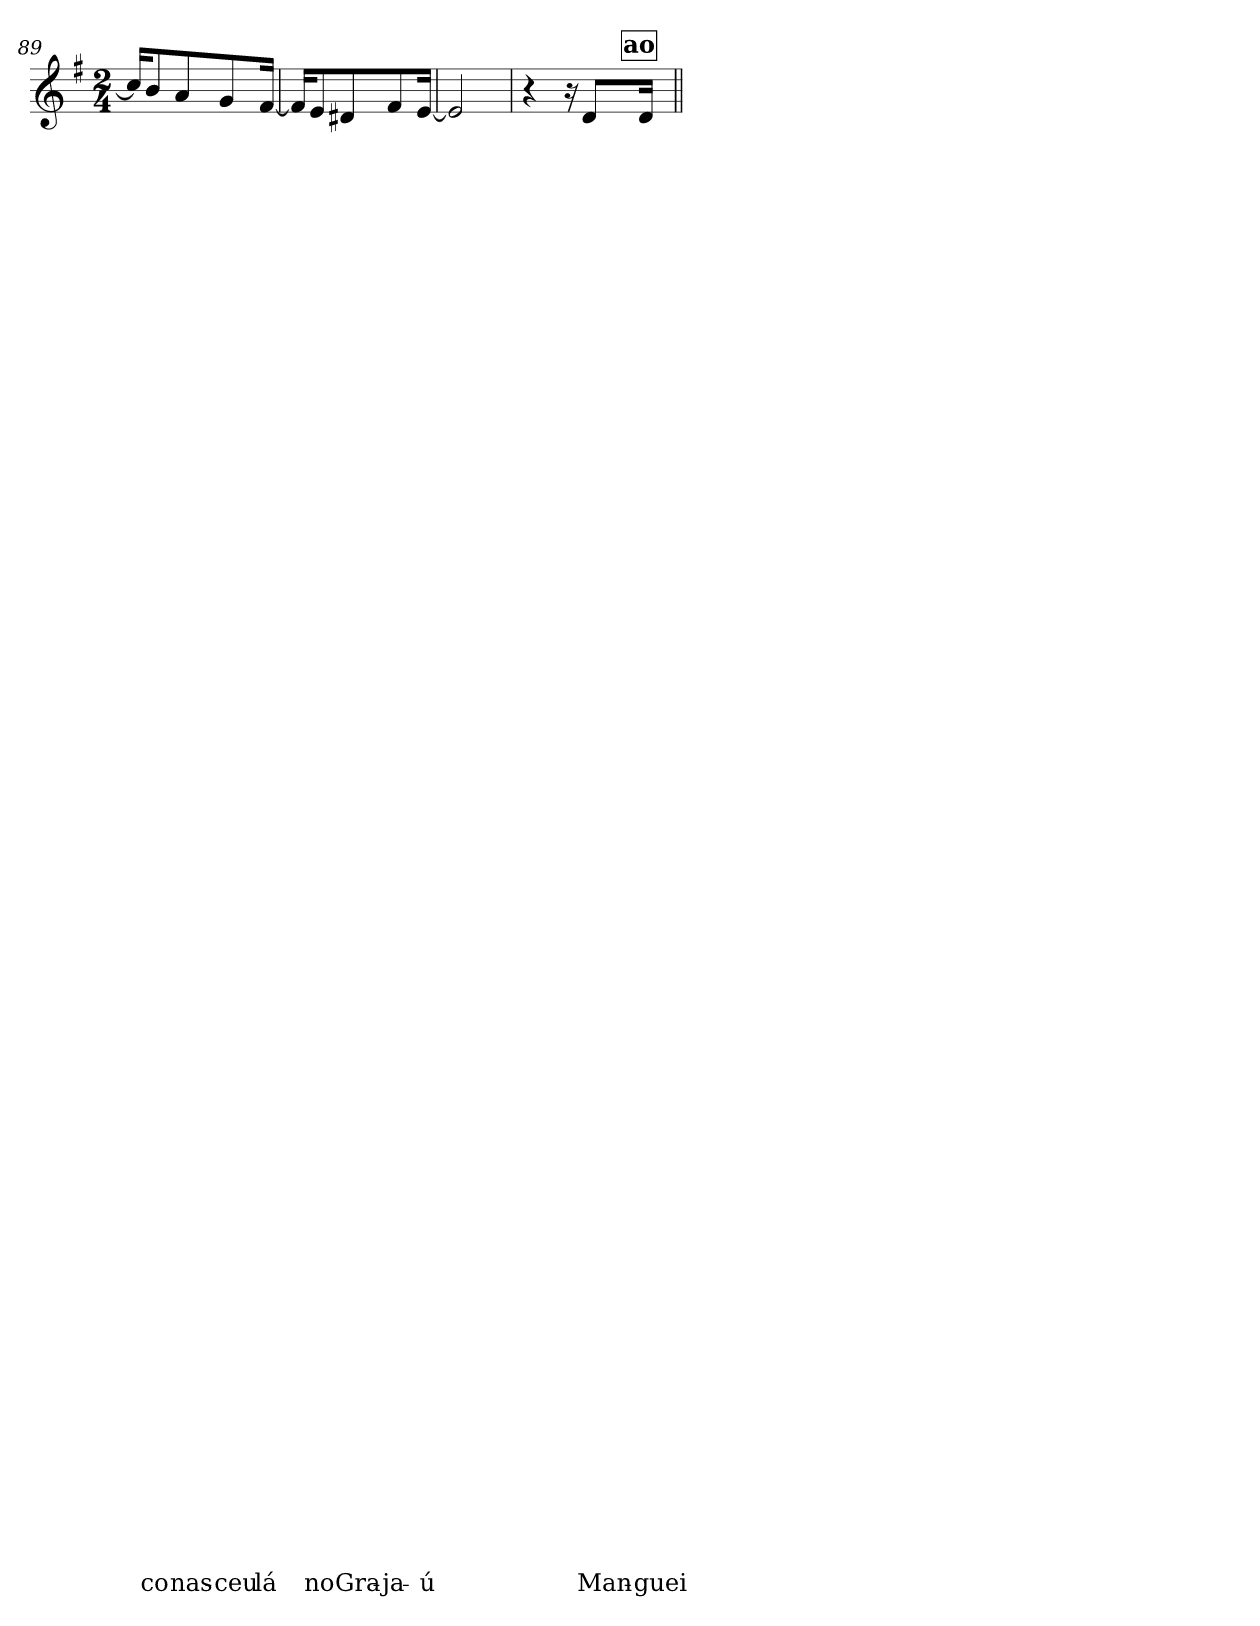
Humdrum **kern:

**kern	**text	**text	**text	**text	**text	**text	**text	**text	**text	**text	**text	**text	**text	**text	**text	**text	**text	**text	**text	**text	**text	**text	**text	**text	**text	**text	**text	**text	**text	**text	**text	**text	**text	**text	**text	**text	**text	**text	**text	**text	**text	**text	**text	**text	**text	**text	**text	**text	**text	**text	**text	**text	**text	**text	**text	**text	**text	**text	**text	**text	**text
*part1	*part1	*part1	*part1	*part1	*part1	*part1	*part1	*part1	*part1	*part1	*part1	*part1	*part1	*part1	*part1	*part1	*part1	*part1	*part1	*part1	*part1	*part1	*part1	*part1	*part1	*part1	*part1	*part1	*part1	*part1	*part1	*part1	*part1	*part1	*part1	*part1	*part1	*part1	*part1	*part1	*part1	*part1	*part1	*part1	*part1	*part1	*part1	*part1	*part1	*part1	*part1	*part1	*part1	*part1	*part1	*part1	*part1	*part1	*part1	*part1	*part1
*staff1	*staff1	*staff1	*staff1	*staff1	*staff1	*staff1	*staff1	*staff1	*staff1	*staff1	*staff1	*staff1	*staff1	*staff1	*staff1	*staff1	*staff1	*staff1	*staff1	*staff1	*staff1	*staff1	*staff1	*staff1	*staff1	*staff1	*staff1	*staff1	*staff1	*staff1	*staff1	*staff1	*staff1	*staff1	*staff1	*staff1	*staff1	*staff1	*staff1	*staff1	*staff1	*staff1	*staff1	*staff1	*staff1	*staff1	*staff1	*staff1	*staff1	*staff1	*staff1	*staff1	*staff1	*staff1	*staff1	*staff1	*staff1	*staff1	*staff1	*staff1	*staff1
!!LO:LB:g=z
*clefG2	*	*	*	*	*	*	*	*	*	*	*	*	*	*	*	*	*	*	*	*	*	*	*	*	*	*	*	*	*	*	*	*	*	*	*	*	*	*	*	*	*	*	*	*	*	*	*	*	*	*	*	*	*	*	*	*	*	*	*	*	*
*k[f#]	*	*	*	*	*	*	*	*	*	*	*	*	*	*	*	*	*	*	*	*	*	*	*	*	*	*	*	*	*	*	*	*	*	*	*	*	*	*	*	*	*	*	*	*	*	*	*	*	*	*	*	*	*	*	*	*	*	*	*	*	*
*G:	*	*	*	*	*	*	*	*	*	*	*	*	*	*	*	*	*	*	*	*	*	*	*	*	*	*	*	*	*	*	*	*	*	*	*	*	*	*	*	*	*	*	*	*	*	*	*	*	*	*	*	*	*	*	*	*	*	*	*	*	*
*M2/4	*	*	*	*	*	*	*	*	*	*	*	*	*	*	*	*	*	*	*	*	*	*	*	*	*	*	*	*	*	*	*	*	*	*	*	*	*	*	*	*	*	*	*	*	*	*	*	*	*	*	*	*	*	*	*	*	*	*	*	*	*
=89	=89	=89	=89	=89	=89	=89	=89	=89	=89	=89	=89	=89	=89	=89	=89	=89	=89	=89	=89	=89	=89	=89	=89	=89	=89	=89	=89	=89	=89	=89	=89	=89	=89	=89	=89	=89	=89	=89	=89	=89	=89	=89	=89	=89	=89	=89	=89	=89	=89	=89	=89	=89	=89	=89	=89	=89	=89	=89	=89	=89	=89
16cc/KL]	.	.	.	.	.	.	.	.	.	.	.	.	.	.	.	.	.	.	.	.	.	.	.	.	.	.	.	.	.	.	.	.	.	.	.	.	.	.	.	.	.	.	.	.	.	.	.	.	.	.	.	.	.	.	.	.	.	.	.	.	.
!	!	!	!	!	!	!	!	!	!	!	!	!	!	!	!	!	!	!	!	!	!	!	!	!	!	!	!	!	!	!	!	!	!	!	!	!	!	!	!	!	!	!	!	!	!	!	!	!	!	!	!	!	!	!	!	!	!	!	!	!	!LO:LY:b
8b/	.	.	.	.	.	.	.	.	.	.	.	.	.	.	.	.	.	.	.	.	.	.	.	.	.	.	.	.	.	.	.	.	.	.	.	.	.	.	.	.	.	.	.	.	.	.	.	.	.	.	.	.	.	.	.	.	.	.	.	.	-co
!	!	!	!	!	!	!	!	!	!	!	!	!	!	!	!	!	!	!	!	!	!	!	!	!	!	!	!	!	!	!	!	!	!	!	!	!	!	!	!	!	!	!	!	!	!	!	!	!	!	!	!	!	!	!	!	!	!	!	!	!	!LO:LY:b
8a/	.	.	.	.	.	.	.	.	.	.	.	.	.	.	.	.	.	.	.	.	.	.	.	.	.	.	.	.	.	.	.	.	.	.	.	.	.	.	.	.	.	.	.	.	.	.	.	.	.	.	.	.	.	.	.	.	.	.	.	.	nas-
!	!	!	!	!	!	!	!	!	!	!	!	!	!	!	!	!	!	!	!	!	!	!	!	!	!	!	!	!	!	!	!	!	!	!	!	!	!	!	!	!	!	!	!	!	!	!	!	!	!	!	!	!	!	!	!	!	!	!	!	!	!LO:LY:b
8g/	.	.	.	.	.	.	.	.	.	.	.	.	.	.	.	.	.	.	.	.	.	.	.	.	.	.	.	.	.	.	.	.	.	.	.	.	.	.	.	.	.	.	.	.	.	.	.	.	.	.	.	.	.	.	.	.	.	.	.	.	-ceu
!	!	!	!	!	!	!	!	!	!	!	!	!	!	!	!	!	!	!	!	!	!	!	!	!	!	!	!	!	!	!	!	!	!	!	!	!	!	!	!	!	!	!	!	!	!	!	!	!	!	!	!	!	!	!	!	!	!	!	!	!	!LO:LY:b
[16f#/Jk	.	.	.	.	.	.	.	.	.	.	.	.	.	.	.	.	.	.	.	.	.	.	.	.	.	.	.	.	.	.	.	.	.	.	.	.	.	.	.	.	.	.	.	.	.	.	.	.	.	.	.	.	.	.	.	.	.	.	.	.	lá
=90	=90	=90	=90	=90	=90	=90	=90	=90	=90	=90	=90	=90	=90	=90	=90	=90	=90	=90	=90	=90	=90	=90	=90	=90	=90	=90	=90	=90	=90	=90	=90	=90	=90	=90	=90	=90	=90	=90	=90	=90	=90	=90	=90	=90	=90	=90	=90	=90	=90	=90	=90	=90	=90	=90	=90	=90	=90	=90	=90	=90	=90
16f#/KL]	.	.	.	.	.	.	.	.	.	.	.	.	.	.	.	.	.	.	.	.	.	.	.	.	.	.	.	.	.	.	.	.	.	.	.	.	.	.	.	.	.	.	.	.	.	.	.	.	.	.	.	.	.	.	.	.	.	.	.	.	.
!	!	!	!	!	!	!	!	!	!	!	!	!	!	!	!	!	!	!	!	!	!	!	!	!	!	!	!	!	!	!	!	!	!	!	!	!	!	!	!	!	!	!	!	!	!	!	!	!	!	!	!	!	!	!	!	!	!	!	!	!	!LO:LY:b
8e/	.	.	.	.	.	.	.	.	.	.	.	.	.	.	.	.	.	.	.	.	.	.	.	.	.	.	.	.	.	.	.	.	.	.	.	.	.	.	.	.	.	.	.	.	.	.	.	.	.	.	.	.	.	.	.	.	.	.	.	.	no
!	!	!	!	!	!	!	!	!	!	!	!	!	!	!	!	!	!	!	!	!	!	!	!	!	!	!	!	!	!	!	!	!	!	!	!	!	!	!	!	!	!	!	!	!	!	!	!	!	!	!	!	!	!	!	!	!	!	!	!	!	!LO:LY:b
8d#X/	.	.	.	.	.	.	.	.	.	.	.	.	.	.	.	.	.	.	.	.	.	.	.	.	.	.	.	.	.	.	.	.	.	.	.	.	.	.	.	.	.	.	.	.	.	.	.	.	.	.	.	.	.	.	.	.	.	.	.	.	Gra-
!	!	!	!	!	!	!	!	!	!	!	!	!	!	!	!	!	!	!	!	!	!	!	!	!	!	!	!	!	!	!	!	!	!	!	!	!	!	!	!	!	!	!	!	!	!	!	!	!	!	!	!	!	!	!	!	!	!	!	!	!	!LO:LY:b
8f#/	.	.	.	.	.	.	.	.	.	.	.	.	.	.	.	.	.	.	.	.	.	.	.	.	.	.	.	.	.	.	.	.	.	.	.	.	.	.	.	.	.	.	.	.	.	.	.	.	.	.	.	.	.	.	.	.	.	.	.	.	-ja-
!	!	!	!	!	!	!	!	!	!	!	!	!	!	!	!	!	!	!	!	!	!	!	!	!	!	!	!	!	!	!	!	!	!	!	!	!	!	!	!	!	!	!	!	!	!	!	!	!	!	!	!	!	!	!	!	!	!	!	!	!	!LO:LY:b
[16e/Jk	.	.	.	.	.	.	.	.	.	.	.	.	.	.	.	.	.	.	.	.	.	.	.	.	.	.	.	.	.	.	.	.	.	.	.	.	.	.	.	.	.	.	.	.	.	.	.	.	.	.	.	.	.	.	.	.	.	.	.	.	-ú
=91	=91	=91	=91	=91	=91	=91	=91	=91	=91	=91	=91	=91	=91	=91	=91	=91	=91	=91	=91	=91	=91	=91	=91	=91	=91	=91	=91	=91	=91	=91	=91	=91	=91	=91	=91	=91	=91	=91	=91	=91	=91	=91	=91	=91	=91	=91	=91	=91	=91	=91	=91	=91	=91	=91	=91	=91	=91	=91	=91	=91	=91
2e/]	.	.	.	.	.	.	.	.	.	.	.	.	.	.	.	.	.	.	.	.	.	.	.	.	.	.	.	.	.	.	.	.	.	.	.	.	.	.	.	.	.	.	.	.	.	.	.	.	.	.	.	.	.	.	.	.	.	.	.	.	.
!!LO:REH:place=s1:b:fs=7.2:t=ao:qo=1.75
=92	=92	=92	=92	=92	=92	=92	=92	=92	=92	=92	=92	=92	=92	=92	=92	=92	=92	=92	=92	=92	=92	=92	=92	=92	=92	=92	=92	=92	=92	=92	=92	=92	=92	=92	=92	=92	=92	=92	=92	=92	=92	=92	=92	=92	=92	=92	=92	=92	=92	=92	=92	=92	=92	=92	=92	=92	=92	=92	=92	=92	=92
4r	.	.	.	.	.	.	.	.	.	.	.	.	.	.	.	.	.	.	.	.	.	.	.	.	.	.	.	.	.	.	.	.	.	.	.	.	.	.	.	.	.	.	.	.	.	.	.	.	.	.	.	.	.	.	.	.	.	.	.	.	.
16r	.	.	.	.	.	.	.	.	.	.	.	.	.	.	.	.	.	.	.	.	.	.	.	.	.	.	.	.	.	.	.	.	.	.	.	.	.	.	.	.	.	.	.	.	.	.	.	.	.	.	.	.	.	.	.	.	.	.	.	.	.
!	!	!	!	!	!	!	!	!	!	!	!	!	!	!	!	!	!	!	!	!	!	!	!	!	!	!	!	!	!	!	!	!	!	!	!	!	!	!	!	!	!	!	!	!	!	!	!	!	!	!	!	!	!	!	!	!	!	!	!	!	!LO:LY:b
8d/L	.	.	.	.	.	.	.	.	.	.	.	.	.	.	.	.	.	.	.	.	.	.	.	.	.	.	.	.	.	.	.	.	.	.	.	.	.	.	.	.	.	.	.	.	.	.	.	.	.	.	.	.	.	.	.	.	.	.	.	.	Man-
!	!	!	!	!	!	!	!	!	!	!	!	!	!	!	!	!	!	!	!	!	!	!	!	!	!	!	!	!	!	!	!	!	!	!	!	!	!	!	!	!	!	!	!	!	!	!	!	!	!	!	!	!	!	!	!	!	!	!	!	!	!LO:LY:b
16d/Jk	.	.	.	.	.	.	.	.	.	.	.	.	.	.	.	.	.	.	.	.	.	.	.	.	.	.	.	.	.	.	.	.	.	.	.	.	.	.	.	.	.	.	.	.	.	.	.	.	.	.	.	.	.	.	.	.	.	.	.	.	-guei-
=||	=||	=||	=||	=||	=||	=||	=||	=||	=||	=||	=||	=||	=||	=||	=||	=||	=||	=||	=||	=||	=||	=||	=||	=||	=||	=||	=||	=||	=||	=||	=||	=||	=||	=||	=||	=||	=||	=||	=||	=||	=||	=||	=||	=||	=||	=||	=||	=||	=||	=||	=||	=||	=||	=||	=||	=||	=||	=||	=||	=||	=||
*-	*-	*-	*-	*-	*-	*-	*-	*-	*-	*-	*-	*-	*-	*-	*-	*-	*-	*-	*-	*-	*-	*-	*-	*-	*-	*-	*-	*-	*-	*-	*-	*-	*-	*-	*-	*-	*-	*-	*-	*-	*-	*-	*-	*-	*-	*-	*-	*-	*-	*-	*-	*-	*-	*-	*-	*-	*-	*-	*-	*-	*-
